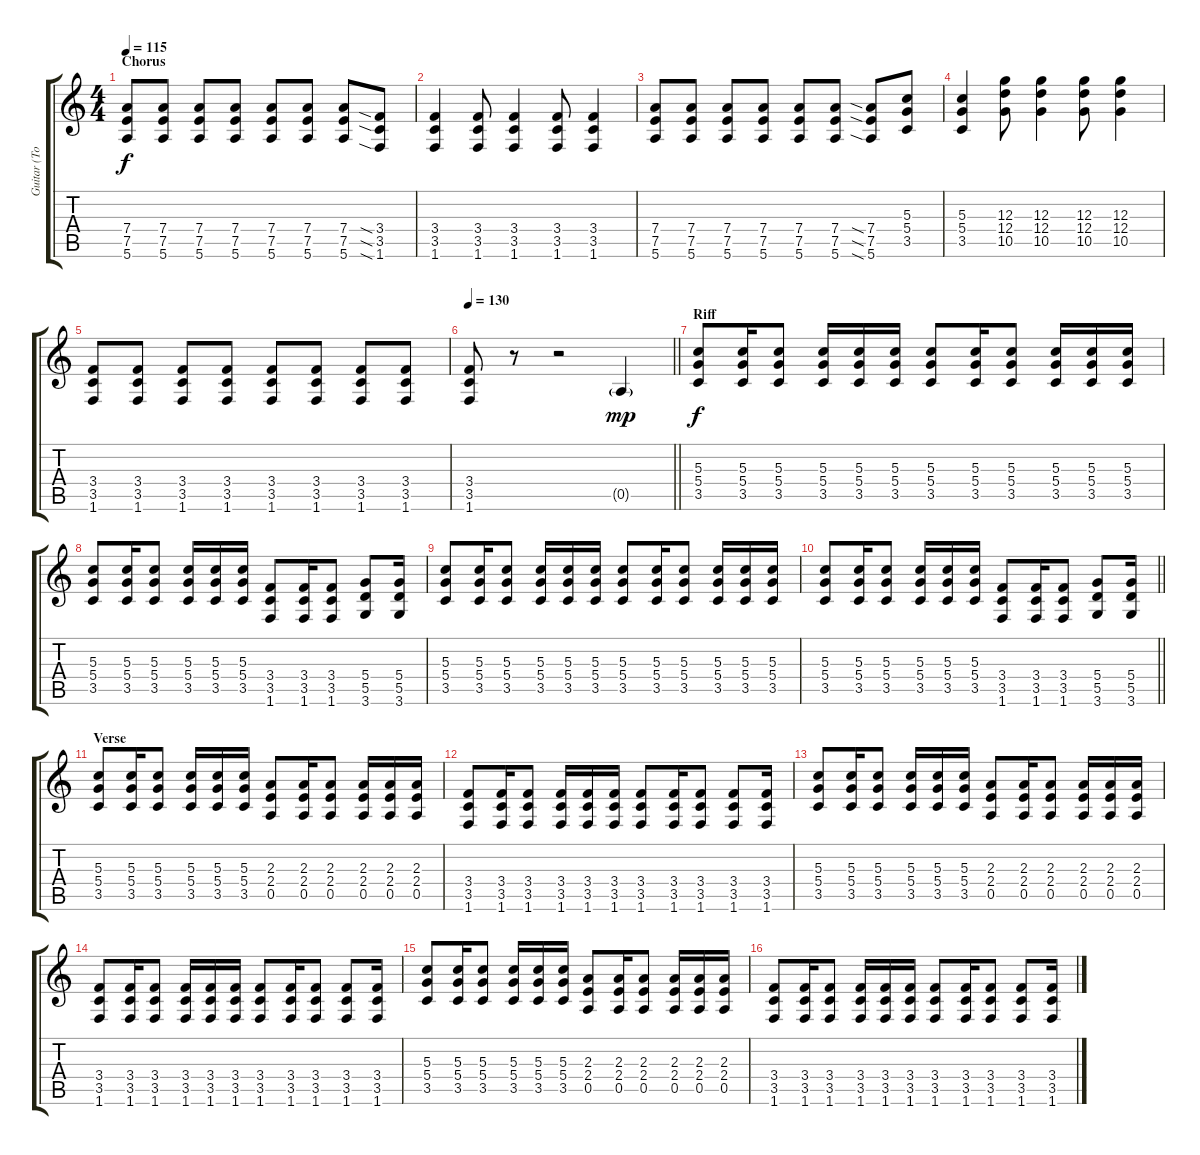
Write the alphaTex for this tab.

\track ("Guitar (Tom Delonge)" "Guitar (To") {instrument distortionguitar}
\staff {score tabs}
\tuning (E4 B3 G3 D3 A2 E2) {hide}
\ts (4 4)
\section ("" "Chorus")
\tempo 115
\clef g2
\ks c
(7.4 7.5 5.6).8{dy f instrument distortionguitar} (7.4 7.5 5.6).8 (7.4 7.5 5.6).8 (7.4 7.5 5.6).8 (7.4 7.5 5.6).8 (7.4 7.5 5.6).8 (7.4 7.5 5.6).8 (3.4{sia} 3.5{sia} 1.6{sia}).8 |
(3.4 3.5 1.6).4 (3.4 3.5 1.6).8 (3.4 3.5 1.6).4 (3.4 3.5 1.6).8 (3.4 3.5 1.6).4 |
(7.4 7.5 5.6).8 (7.4 7.5 5.6).8 (7.4 7.5 5.6).8 (7.4 7.5 5.6).8 (7.4 7.5 5.6).8 (7.4 7.5 5.6).8 (7.4{sia} 7.5{sia} 5.6{sia}).8 (5.3 5.4 3.5).8 |
(5.3 5.4 3.5).4 (12.3 12.4 10.5).8 (12.3 12.4 10.5).4 (12.3 12.4 10.5).8 (12.3 12.4 10.5).4 |
(3.4 3.5 1.6).8 (3.4 3.5 1.6).8 (3.4 3.5 1.6).8 (3.4 3.5 1.6).8 (3.4 3.5 1.6).8 (3.4 3.5 1.6).8 (3.4 3.5 1.6).8 (3.4 3.5 1.6).8 |
\tempo 130
\barLineRight lightlight
(3.4 3.5 1.6).8 r.8 r.2 0.5{g}.4{dy mp} |
\section ("" "Riff")
(5.3 5.4 3.5).8{dy f} (5.3 5.4 3.5).16 (5.3 5.4 3.5).8 (5.3 5.4 3.5).16 (5.3 5.4 3.5).16 (5.3 5.4 3.5).16 (5.3 5.4 3.5).8 (5.3 5.4 3.5).16 (5.3 5.4 3.5).8 (5.3 5.4 3.5).16 (5.3 5.4 3.5).16 (5.3 5.4 3.5).16 |
(5.3 5.4 3.5).8 (5.3 5.4 3.5).16 (5.3 5.4 3.5).8 (5.3 5.4 3.5).16 (5.3 5.4 3.5).16 (5.3 5.4 3.5).16 (3.4 3.5 1.6).8 (3.4 3.5 1.6).16 (3.4 3.5 1.6).8 (5.4 5.5 3.6).8 (5.4 5.5 3.6).16 |
(5.3 5.4 3.5).8 (5.3 5.4 3.5).16 (5.3 5.4 3.5).8 (5.3 5.4 3.5).16 (5.3 5.4 3.5).16 (5.3 5.4 3.5).16 (5.3 5.4 3.5).8 (5.3 5.4 3.5).16 (5.3 5.4 3.5).8 (5.3 5.4 3.5).16 (5.3 5.4 3.5).16 (5.3 5.4 3.5).16 |
\barLineRight lightlight
(5.3 5.4 3.5).8 (5.3 5.4 3.5).16 (5.3 5.4 3.5).8 (5.3 5.4 3.5).16 (5.3 5.4 3.5).16 (5.3 5.4 3.5).16 (3.4 3.5 1.6).8 (3.4 3.5 1.6).16 (3.4 3.5 1.6).8 (5.4 5.5 3.6).8 (5.4 5.5 3.6).16 |
\section ("" "Verse")
(5.3 5.4 3.5).8 (5.3 5.4 3.5).16 (5.3 5.4 3.5).8 (5.3 5.4 3.5).16 (5.3 5.4 3.5).16 (5.3 5.4 3.5).16 (2.3 2.4 0.5).8 (2.3 2.4 0.5).16 (2.3 2.4 0.5).8 (2.3 2.4 0.5).16 (2.3 2.4 0.5).16 (2.3 2.4 0.5).16 |
(3.4 3.5 1.6).8 (3.4 3.5 1.6).16 (3.4 3.5 1.6).8 (3.4 3.5 1.6).16 (3.4 3.5 1.6).16 (3.4 3.5 1.6).16 (3.4 3.5 1.6).8 (3.4 3.5 1.6).16 (3.4 3.5 1.6).8 (3.4 3.5 1.6).8 (3.4 3.5 1.6).16 |
(5.3 5.4 3.5).8 (5.3 5.4 3.5).16 (5.3 5.4 3.5).8 (5.3 5.4 3.5).16 (5.3 5.4 3.5).16 (5.3 5.4 3.5).16 (2.3 2.4 0.5).8 (2.3 2.4 0.5).16 (2.3 2.4 0.5).8 (2.3 2.4 0.5).16 (2.3 2.4 0.5).16 (2.3 2.4 0.5).16 |
(3.4 3.5 1.6).8 (3.4 3.5 1.6).16 (3.4 3.5 1.6).8 (3.4 3.5 1.6).16 (3.4 3.5 1.6).16 (3.4 3.5 1.6).16 (3.4 3.5 1.6).8 (3.4 3.5 1.6).16 (3.4 3.5 1.6).8 (3.4 3.5 1.6).8 (3.4 3.5 1.6).16 |
(5.3 5.4 3.5).8 (5.3 5.4 3.5).16 (5.3 5.4 3.5).8 (5.3 5.4 3.5).16 (5.3 5.4 3.5).16 (5.3 5.4 3.5).16 (2.3 2.4 0.5).8 (2.3 2.4 0.5).16 (2.3 2.4 0.5).8 (2.3 2.4 0.5).16 (2.3 2.4 0.5).16 (2.3 2.4 0.5).16 |
(3.4 3.5 1.6).8 (3.4 3.5 1.6).16 (3.4 3.5 1.6).8 (3.4 3.5 1.6).16 (3.4 3.5 1.6).16 (3.4 3.5 1.6).16 (3.4 3.5 1.6).8 (3.4 3.5 1.6).16 (3.4 3.5 1.6).8 (3.4 3.5 1.6).8 (3.4 3.5 1.6).16
